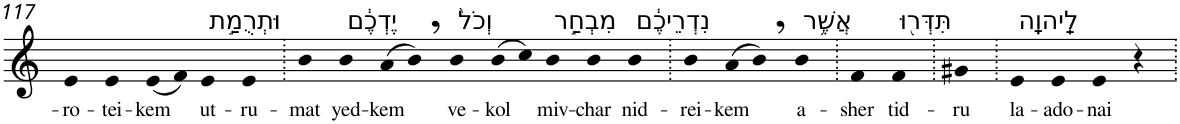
**kern	**text
*part1	*part1
*staff1	*staff1
*I"Piano	*
*I'Pno	*
!!LO:PB:g=z
*clefG2	*
*k[]	*
=117	=117
!	!LO:LY:b
4e	-ro-
!	!LO:LY:b
4e	-tei-
!	!LO:LY:b
(8e	-kem
8f)	.
!LO:TX:a:t=וּתְרֻמַ֣ת	!
!	!LO:LY:b
4e	ut-
!	!LO:LY:b
4e	-ru-
=118.	=118.
!	!LO:LY:b
4b	-mat
!LO:TX:a:t=יֶדְכֶ֔ם	!
!	!LO:LY:b
4b	yed-
!	!LO:LY:b
(8a	-kem
8b,)	.
!LO:TX:a:t=וְכֹל֙	!
!	!LO:LY:b
4b	ve-
!	!LO:LY:b
(8b	-kol
8cc)	.
!LO:TX:a:t=מִבְחַ֣ר	!
!	!LO:LY:b
4b	miv-
!	!LO:LY:b
4b	-char
!LO:TX:a:t=נִדְרֵיכֶ֔ם	!
!	!LO:LY:b
4b	nid-
=119.	=119.
!	!LO:LY:b
4b	-rei-
!	!LO:LY:b
(8a	-kem
8b,)	.
!LO:TX:a:t=אֲשֶׁ֥ר	!
!	!LO:LY:b
4b	a-
=120.	=120.
!	!LO:LY:b
4f	-sher
!LO:TX:a:t=תִּדְּר֖וּ	!
!	!LO:LY:b
4f	tid-
=121.	=121.
!	!LO:LY:b
4g#X	-ru
=122.	=122.
!LO:TX:a:t=לַֽיהוָֽה	!
!	!LO:LY:b
4e	la-
!	!LO:LY:b
4e	-ado-
!	!LO:LY:b
4e	-nai
4r	.
=.	=.
*-	*-
